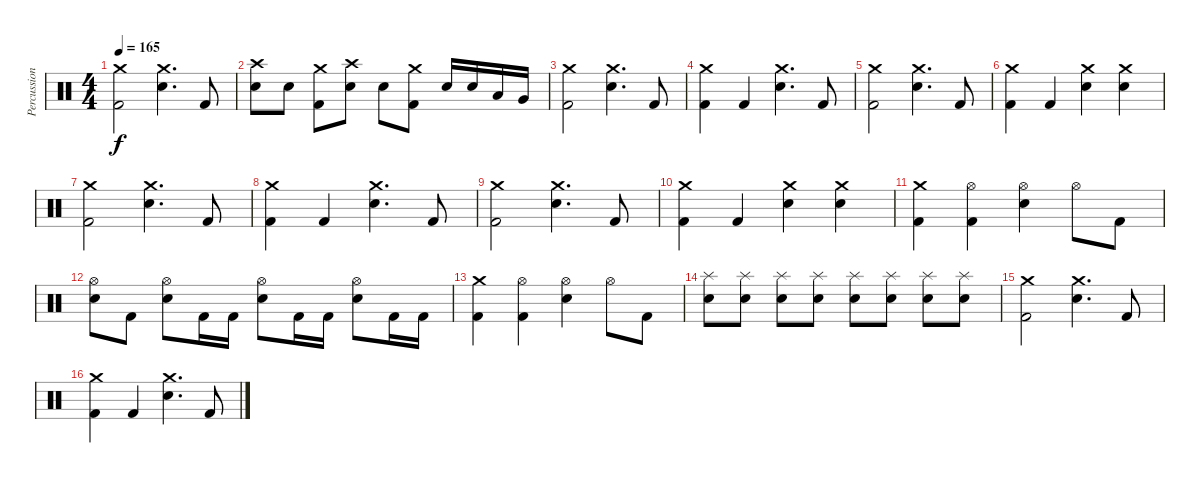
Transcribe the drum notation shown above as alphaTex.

\track ("Percussions" "Percussion") {instrument percussion}
\staff {score}
\articulation defaults
\ts (4 4)
\tempo 165
\clef neutral
\ks c
("Crash medium (hit)" "Kick (hit) 2").2{dy f} ("Crash medium (hit)" "Electric Snare (hit)").4{d} "Kick (hit) 2".8 |
("Crash high (hit)" "Electric Snare (hit)").8 "Electric Snare (hit)".8 ("Crash medium (hit)" "Kick (hit) 2").8 ("Crash high (hit)" "Electric Snare (hit)").8 "Electric Snare (hit)".8 ("Crash medium (hit)" "Kick (hit) 2").8 "Electric Snare (hit)".16 "Electric Snare (hit)".16 "Low Tom (hit)".16 "Very Low Tom (hit)".16 |
("Crash medium (hit)" "Kick (hit) 2").2 ("Crash medium (hit)" "Electric Snare (hit)").4{d} "Kick (hit) 2".8 |
("Crash medium (hit)" "Kick (hit) 2").4 "Kick (hit) 2".4 ("Crash medium (hit)" "Electric Snare (hit)").4{d} "Kick (hit) 2".8 |
("Crash medium (hit)" "Kick (hit) 2").2 ("Crash medium (hit)" "Electric Snare (hit)").4{d} "Kick (hit) 2".8 |
("Crash medium (hit)" "Kick (hit) 2").4 "Kick (hit) 2".4 ("Crash medium (hit)" "Electric Snare (hit)").4 ("Crash medium (hit)" "Electric Snare (hit)").4 |
("Crash medium (hit)" "Kick (hit) 2").2 ("Crash medium (hit)" "Electric Snare (hit)").4{d} "Kick (hit) 2".8 |
("Crash medium (hit)" "Kick (hit) 2").4 "Kick (hit) 2".4 ("Crash medium (hit)" "Electric Snare (hit)").4{d} "Kick (hit) 2".8 |
("Crash medium (hit)" "Kick (hit) 2").2 ("Crash medium (hit)" "Electric Snare (hit)").4{d} "Kick (hit) 2".8 |
("Crash medium (hit)" "Kick (hit) 2").4 "Kick (hit) 2".4 ("Crash medium (hit)" "Electric Snare (hit)").4 ("Crash medium (hit)" "Electric Snare (hit)").4 |
("Crash medium (hit)" "Kick (hit) 2").4 ("Hi-Hat (open)" "Kick (hit) 2").4 ("Hi-Hat (open)" "Electric Snare (hit)").4 "Hi-Hat (open)".8 "Kick (hit) 2".8 |
("Hi-Hat (open)" "Electric Snare (hit)").8 "Kick (hit) 2".8 ("Hi-Hat (open)" "Electric Snare (hit)").8 "Kick (hit) 2".16 "Kick (hit) 2".16 ("Hi-Hat (open)" "Electric Snare (hit)").8 "Kick (hit) 2".16 "Kick (hit) 2".16 ("Hi-Hat (open)" "Electric Snare (hit)").8 "Kick (hit) 2".16 "Kick (hit) 2".16 |
("Crash medium (hit)" "Kick (hit) 2").4 ("Hi-Hat (open)" "Kick (hit) 2").4 ("Hi-Hat (open)" "Electric Snare (hit)").4 "Hi-Hat (open)".8 "Kick (hit) 2".8 |
("Splash (hit)" "Electric Snare (hit)").8 ("Splash (hit)" "Electric Snare (hit)").8 ("Splash (hit)" "Electric Snare (hit)").8 ("Splash (hit)" "Electric Snare (hit)").8 ("Splash (hit)" "Electric Snare (hit)").8 ("Splash (hit)" "Electric Snare (hit)").8 ("Splash (hit)" "Electric Snare (hit)").8 ("Splash (hit)" "Electric Snare (hit)").8 |
("Crash medium (hit)" "Kick (hit) 2").2 ("Crash medium (hit)" "Electric Snare (hit)").4{d} "Kick (hit) 2".8 |
("Crash medium (hit)" "Kick (hit) 2").4 "Kick (hit) 2".4 ("Crash medium (hit)" "Electric Snare (hit)").4{d} "Kick (hit) 2".8
